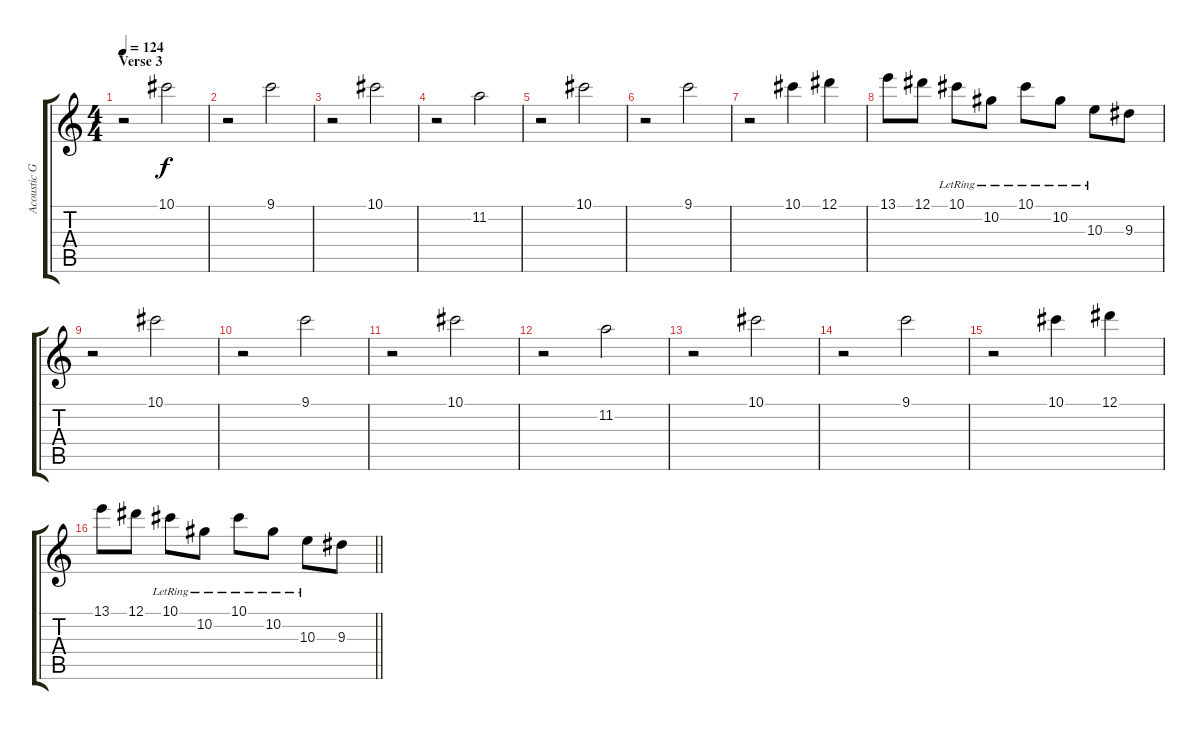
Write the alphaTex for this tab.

\track ("Acoustic Guitar 2" "Acoustic G") {instrument acousticguitarsteel}
\staff {score tabs}
\tuning (Eb4 Bb3 Gb3 Db3 Ab2 Eb2) {hide}
\ts (4 4)
\section ("" "Verse 3")
\tempo 124
\clef g2
\ks c
r.2{dy f} 10.1.2 |
r.2 9.1.2 |
r.2 10.1.2 |
r.2 11.2.2 |
r.2 10.1.2 |
r.2 9.1.2 |
r.2 10.1.4 12.1.4 |
13.1.8 12.1.8 10.1{lr}.8 10.2{lr}.8 10.1{lr}.8 10.2{lr}.8 10.3{lr}.8 9.3.8 |
r.2 10.1.2 |
r.2 9.1.2 |
r.2 10.1.2 |
r.2 11.2.2 |
r.2 10.1.2 |
r.2 9.1.2 |
r.2 10.1.4 12.1.4 |
\barLineRight lightlight
13.1.8 12.1.8 10.1{lr}.8 10.2{lr}.8 10.1{lr}.8 10.2{lr}.8 10.3{lr}.8 9.3.8
